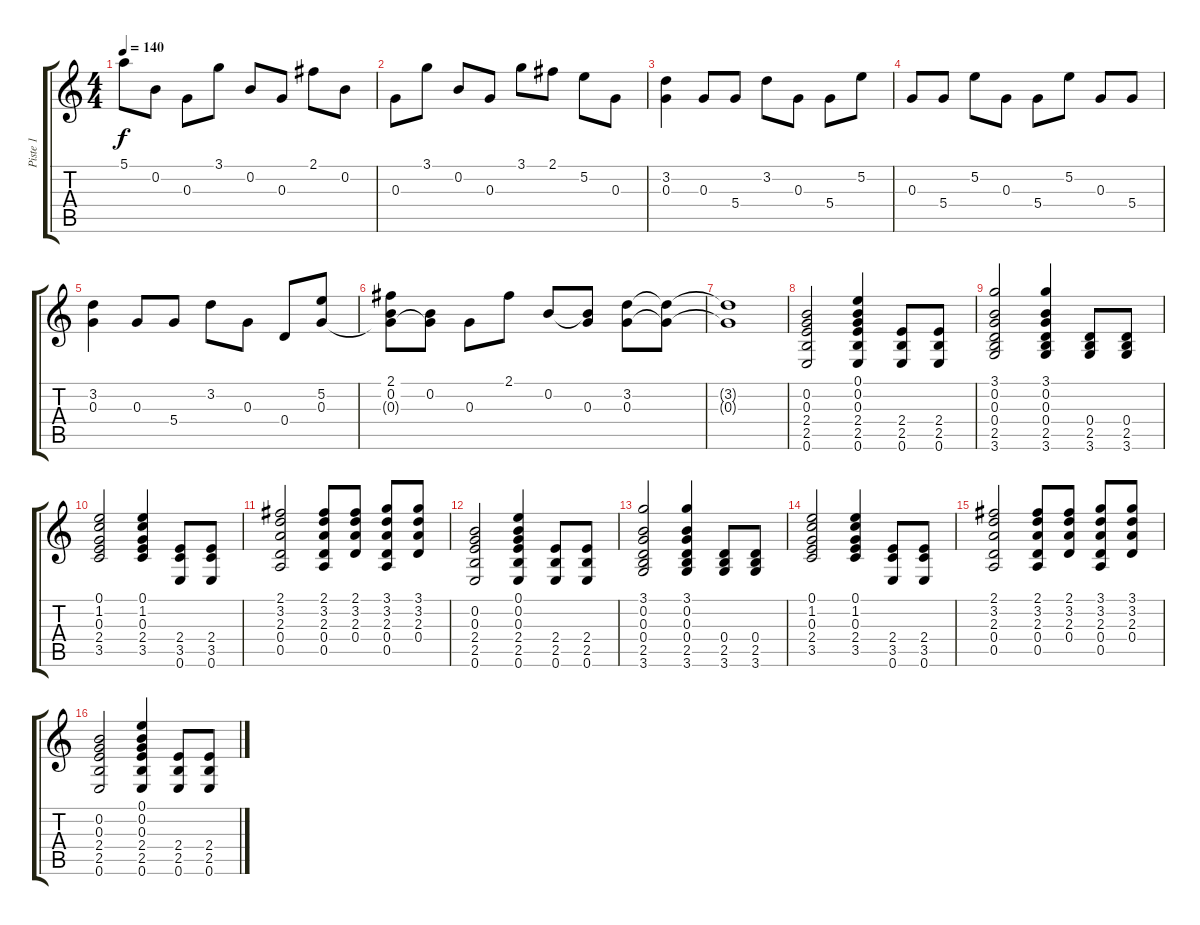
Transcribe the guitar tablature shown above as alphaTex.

\track ("Piste 1" "Piste 1") {instrument acousticguitarsteel}
\staff {score tabs}
\tuning (E4 B3 G3 D3 A2 E2) {hide}
\ts (4 4)
\tempo 140
\clef g2
\ks c
5.1.8{dy f} 0.2.8 0.3.8 3.1.8 0.2.8 0.3.8 2.1.8 0.2.8 |
0.3.8 3.1.8 0.2.8 0.3.8 3.1.8 2.1.8 5.2.8 0.3.8 |
(3.2 0.3).4 0.3.8 5.4.8 3.2.8 0.3.8 5.4.8 5.2.8 |
0.3.8 5.4.8 5.2.8 0.3.8 5.4.8 5.2.8 0.3.8 5.4.8 |
(3.2 0.3).4 0.3.8 5.4.8 3.2.8 0.3.8 0.4.8 (5.2 0.3).8 |
(2.1 0.2 0.3{t}).8 (0.2 0.3{t}).8 0.3.8 2.1.8 0.2.8 (0.2{t} 0.3).8 (3.2 0.3).8 (3.2{t} 0.3{t}).8 |
(3.2{t} 0.3{t}).1 |
(0.2 0.3 2.4 2.5 0.6).2 (0.1 0.2 0.3 2.4 2.5 0.6).4 (2.4 2.5 0.6).8 (2.4 2.5 0.6).8 |
(3.1 0.2 0.3 0.4 2.5 3.6).2 (3.1 0.2 0.3 0.4 2.5 3.6).4 (0.4 2.5 3.6).8 (0.4 2.5 3.6).8 |
(0.1 1.2 0.3 2.4 3.5).2 (0.1 1.2 0.3 2.4 3.5).4 (2.4 3.5 0.6).8 (2.4 3.5 0.6).8 |
(2.1 3.2 2.3 0.4 0.5).2 (2.1 3.2 2.3 0.4 0.5).8 (2.1 3.2 2.3 0.4).8 (3.1 3.2 2.3 0.4 0.5).8 (3.1 3.2 2.3 0.4).8 |
(0.2 0.3 2.4 2.5 0.6).2 (0.1 0.2 0.3 2.4 2.5 0.6).4 (2.4 2.5 0.6).8 (2.4 2.5 0.6).8 |
(3.1 0.2 0.3 0.4 2.5 3.6).2 (3.1 0.2 0.3 0.4 2.5 3.6).4 (0.4 2.5 3.6).8 (0.4 2.5 3.6).8 |
(0.1 1.2 0.3 2.4 3.5).2 (0.1 1.2 0.3 2.4 3.5).4 (2.4 3.5 0.6).8 (2.4 3.5 0.6).8 |
(2.1 3.2 2.3 0.4 0.5).2 (2.1 3.2 2.3 0.4 0.5).8 (2.1 3.2 2.3 0.4).8 (3.1 3.2 2.3 0.4 0.5).8 (3.1 3.2 2.3 0.4).8 |
(0.2 0.3 2.4 2.5 0.6).2 (0.1 0.2 0.3 2.4 2.5 0.6).4 (2.4 2.5 0.6).8 (2.4 2.5 0.6).8
